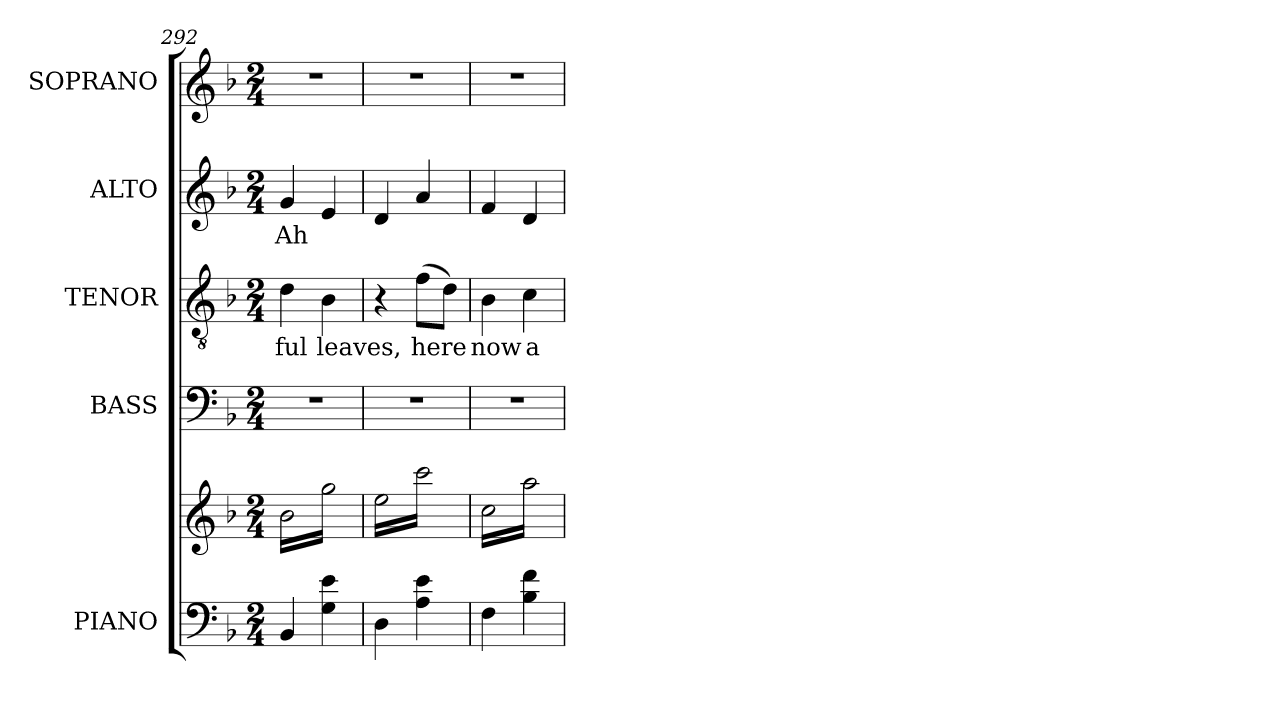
**kern	**kern	**kern	**kern	**text	**kern	**text	**kern
*part5	*part5	*part4	*part3	*part3	*part2	*part2	*part1
*staff6	*staff5	*staff4	*staff3	*staff3	*staff2	*staff2	*staff1
*I"PIANO	*	*I"BASS	*I"TENOR	*	*I"ALTO	*	*I"SOPRANO
*I'PNO.	*	*I'B.	*I'T.	*	*I'A.	*	*I'S.
*clefF4	*clefG2	*clefF4	*clefGv2	*	*clefG2	*	*clefG2
*	*	*	*ITrd7c12	*	*	*	*
*k[b-]	*k[b-]	*k[b-]	*k[b-]	*	*k[b-]	*	*k[b-]
*F:	*F:	*F:	*F:	*	*F:	*	*F:
*M2/4	*M2/4	*M2/4	*M2/4	*	*M2/4	*	*M2/4
=292	=292	=292	=292	=292	=292	=292	=292
!	!	!LO:N:vis=1	!	!	!	!	!
!	!	!	!	!LO:LY:b:color=#000000	!	!	!
!	!	!	!	!	!	!LO:LY:b:color=#000000	!LO:N:vis=1
*	*tremolo	*	*	*	*	*	*
4BB-i/	16b-i\LL	2r	4Di\	-ful	4gi/	Ah	2r
.	16ggi\	.	.	.	.	.	.
.	16b-i\	.	.	.	.	.	.
.	16ggi\	.	.	.	.	.	.
!	!	!	!	!LO:LY:b:color=#000000	!	!	!
4Gi\ 4ei	16b-i\	.	4BB-i\	leaves,	4ei/	.	.
.	16ggi\	.	.	.	.	.	.
.	16b-i\	.	.	.	.	.	.
.	16ggi\JJ	.	.	.	.	.	.
=293	=293	=293	=293	=293	=293	=293	=293
!	!	!LO:N:vis=1	!	!	!	!	!LO:N:vis=1
4Di\	16eei\LL	2r	4r	.	4di/	.	2r
.	16ccci\	.	.	.	.	.	.
.	16eei\	.	.	.	.	.	.
.	16ccci\	.	.	.	.	.	.
!	!	!	!	!LO:LY:b:color=#000000	!	!	!
4Ai\ 4ei	16eei\	.	(8Fi\L	here	4ai/	.	.
.	16ccci\	.	.	.	.	.	.
.	16eei\	.	8Di\J)	.	.	.	.
.	16ccci\JJ	.	.	.	.	.	.
!!LO:LB:g=z
=294	=294	=294	=294	=294	=294	=294	=294
!	!	!LO:N:vis=1	!	!	!	!	!
!	!	!	!	!LO:LY:b:color=#000000	!	!	!LO:N:vis=1
4Fi\	16cci\LL	2r	4BB-i\	now	4fi/	.	2r
.	16aai\	.	.	.	.	.	.
.	16cci\	.	.	.	.	.	.
.	16aai\	.	.	.	.	.	.
!	!	!	!	!LO:LY:b:color=#000000	!	!	!
4B-i\ 4fi	16cci\	.	4Ci\	a-	4di/	.	.
.	16aai\	.	.	.	.	.	.
.	16cci\	.	.	.	.	.	.
.	16aai\JJ	.	.	.	.	.	.
*	*Xtremolo	*	*	*	*	*	*
.	.	.	.	.	.	.	.
.	.	.	.	.	.	.	.
.	.	.	.	.	.	.	.
.	.	.	.	.	.	.	.
=	=	=	=	=	=	=	=
*-	*-	*-	*-	*-	*-	*-	*-
